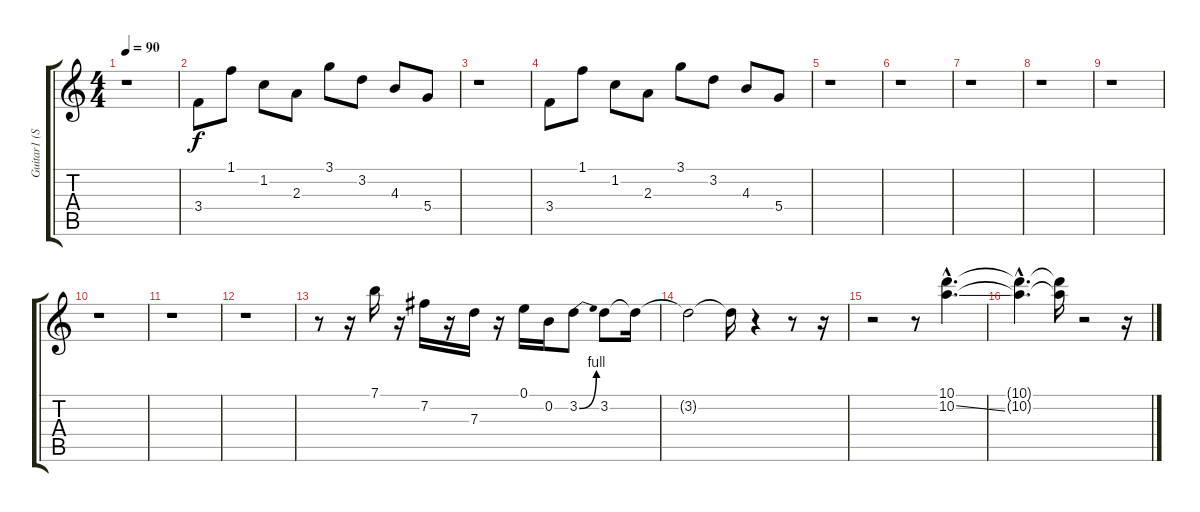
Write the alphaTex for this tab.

\track ("Guitar1 (Solo)" "Guitar1 (S") {instrument overdrivenguitar}
\staff {score tabs}
\tuning (E4 B3 G3 D3 A2 E2) {hide}
\ts (4 4)
\tempo 90
\clef g2
\ks c
r.1{dy f} |
3.4.8 1.1.8 1.2.8 2.3.8 3.1.8 3.2.8 4.3.8 5.4.8 |
r.1 |
3.4.8 1.1.8 1.2.8 2.3.8 3.1.8 3.2.8 4.3.8 5.4.8 |
r.1 |
r.1 |
r.1 |
r.1 |
r.1 |
r.1 |
r.1 |
r.1 |
r.8 r.16 7.1.16 r.16 7.2.16 r.16 7.3.16 r.16 0.1.16 0.2.16 3.2{be (bend 0 0 60 4)}.8 3.2.8 3.2{t}.16 |
3.2{t}.2 3.2{t}.16 r.4 r.8 r.16 |
r.2 r.8 (10.1{hac} 10.2{ss hac}).4{d} |
(10.1{hac t} 10.2{hac t}).4{d} (10.1{t} 10.2{t}).16 r.2 r.16
